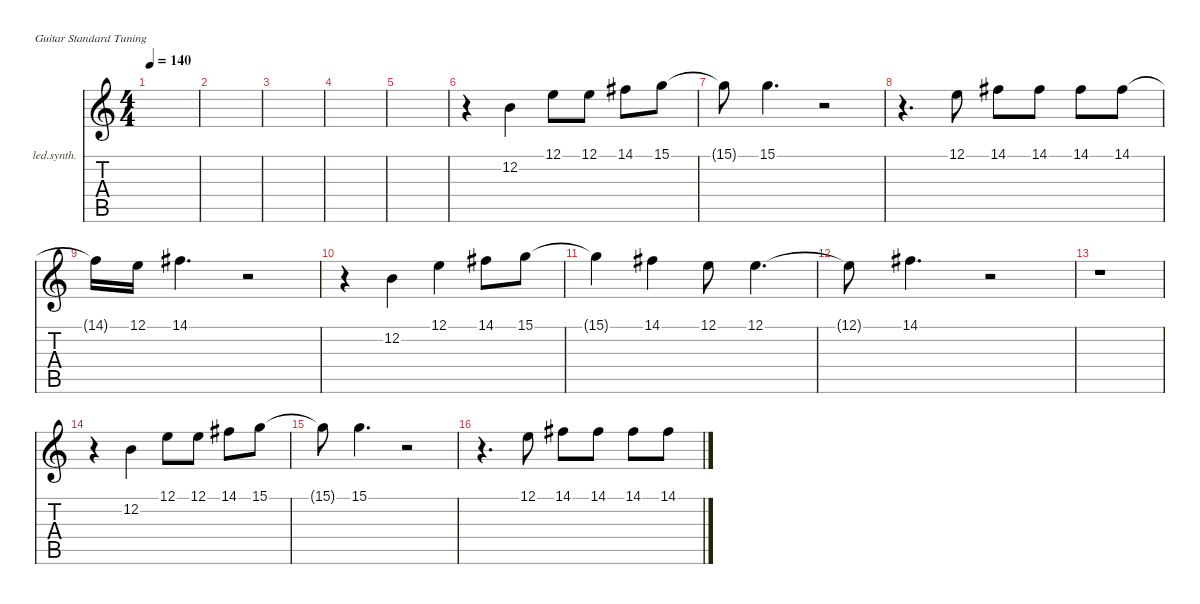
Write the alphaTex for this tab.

\defaultSystemsLayout 4
\hideDynamics
\bracketExtendMode nobrackets
\firstSystemTrackNameOrientation horizontal
\otherSystemsTrackNameOrientation horizontal
\track ("Synthesizer" "led.synth.") {mute instrument lead1square}
\staff {score tabs}
\tuning (E4 B3 G3 D3 A2 E2)
\ts (4 4)
\tempo 140
\clef g2
\ks c
|
|
|
|
|
r.4 12.2.4{dy f} 12.1.8 12.1.8 14.1{acc #}.8 15.1.8 |
15.1{t}.8 15.1.4{d} r.2 |
r.4{d} 12.1.8 14.1{acc #}.8 14.1{acc #}.8 14.1{acc #}.8 14.1{acc #}.8 |
14.1{t acc #}.16 12.1.16 14.1{acc #}.4{d} r.2 |
r.4 12.2.4 12.1.4 14.1{acc #}.8 15.1.8 |
15.1{t}.4 14.1{acc #}.4 12.1.8 12.1.4{d} |
12.1{t}.8 14.1{acc #}.4{d} r.2 |
r.1 |
r.4 12.2.4 12.1.8 12.1.8 14.1{acc #}.8 15.1.8 |
15.1{t}.8 15.1.4{d} r.2 |
r.4{d} 12.1.8 14.1{acc #}.8 14.1{acc #}.8 14.1{acc #}.8 14.1{acc #}.8
